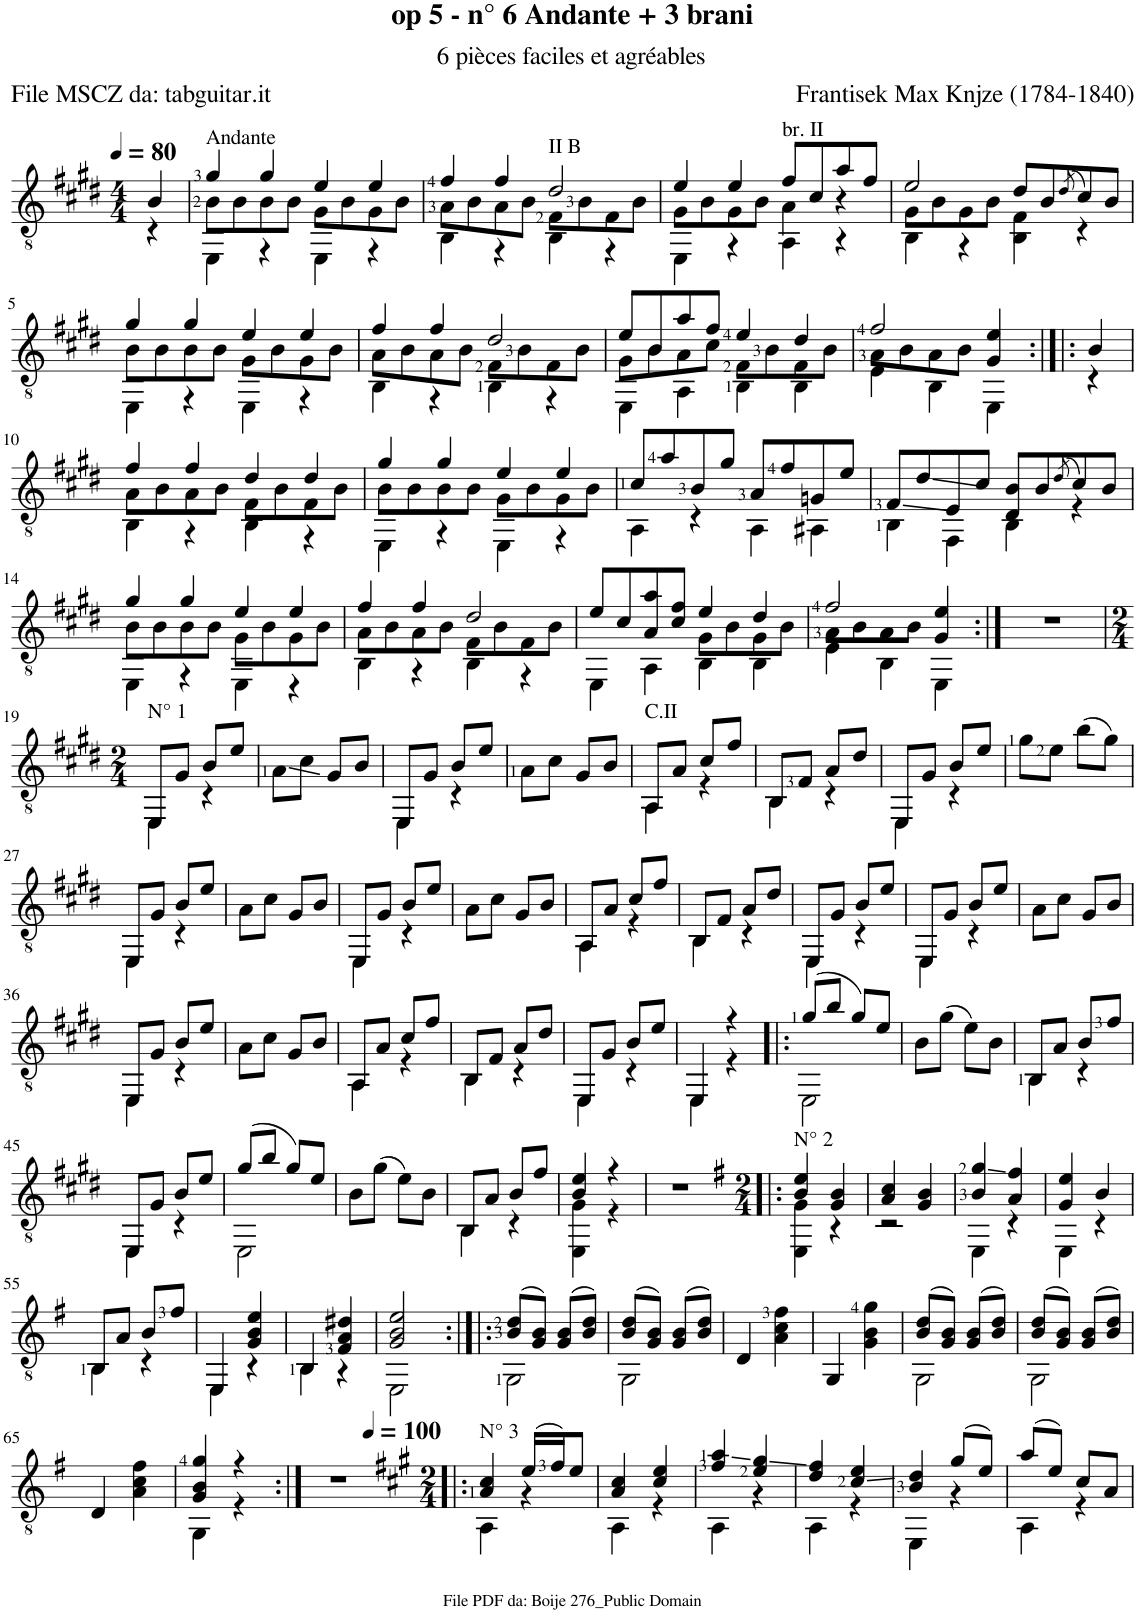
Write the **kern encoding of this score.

**kern
*part1
*staff1
*I"Guitar
*I'Guit.
*clefGv2
*k[f#c#g#d#]
*M4/4
*MM80
=
*^
4B/	4r
=1	=1
*	*^
!LO:TX:a:t=Andante	!	!
4g#/	8B\L	4EE\
.	8B\	.
4g#/	8B\	4r
.	8B\J	.
4e/	8G#\L	4EE\
.	8B\	.
4e/	8G#\	4r
.	8B\J	.
=2	=2	=2
4f#/	8A\L	4BB\
.	8B\	.
4f#/	8A\	4r
.	8B\J	.
!LO:TX:a:t=II B	!	!
2d#/	8F#\L	4BB\
.	8B\	.
.	8F#\	4r
.	8B\J	.
=3	=3	=3
4e/	8G#\L	4EE\
.	8B\	.
4e/	8G#\	4r
.	8B\J	.
!LO:TX:a:t=br. II	!	!
8f#/L	4A\	4AA\
8c#/	.	.
8a/	4r	4r
8f#/J	.	.
=4	=4	=4
2e/	8G#\L	4BB\
.	8B\	.
.	8G#\	4r
.	8B\J	.
8d#/L	4F#\	4BB\
8B/	.	.
(8qd#/	.	.
8c#/)	4ryy	4r
8B/J	.	.
!!LO:LB:g=z	!!	!!
=5	=5	=5
4g#/	8B\L	4EE\
.	8B\	.
4g#/	8B\	4r
.	8B\J	.
4e/	8G#\L	4EE\
.	8B\	.
4e/	8G#\	4r
.	8B\J	.
=6	=6	=6
4f#/	8A\L	4BB\
.	8B\	.
4f#/	8A\	4r
.	8B\J	.
2d#/	8F#\L	4BB\
.	8B\	.
.	8F#\	4r
.	8B\J	.
=7	=7	=7
8e/L	8G#\L	4EE\
8B/	8B\	.
8a/	8A\	4AA\
8f#/J	8c#\J	.
4e/	8F#\L	4BB\
.	8B\	.
4d#/	8F#\	4BB\
.	8B\J	.
=8	=8	=8
2f#/	8A\L	4E\
.	8B\	.
.	8A\	4BB\
.	8B\J	.
4G#/ 4e/	4ryy	4EE\
*	*v	*v
=9:|!|:	=9:|!|:
4B/	4r
!!LO:LB:g=z	!!
=10	=10
*	*^
4f#/	8A\L	4BB\
.	8B\	.
4f#/	8A\	4r
.	8B\J	.
4d#/	8F#\L	4BB\
.	8B\	.
4d#/	8F#\	4r
.	8B\J	.
=11	=11	=11
4g#/	8B\L	4EE\
.	8B\	.
4g#/	8B\	4r
.	8B\J	.
4e/	8G#\L	4EE\
.	8B\	.
4e/	8G#\	4r
.	8B\J	.
*	*v	*v
=12	=12
8c#/L	4AA\
8a/	.
8B/	4r
8g#/J	.
8A/L	4AA\
8f#/	.
8Gn/	4AA#X\
8e/J	.
=13	=13
8F#/L	4BB\
8d#/	.
8E/	4FF#\
8c#/J	.
8D#/ 8B/L	4BB\
8B/	.
(8qd#/	.
8c#/)	4r
8B/J	.
!!LO:LB:g=z	!!
=14	=14
*	*^
4g#/	8B\L	4EE\
.	8B\	.
4g#/	8B\	4r
.	8B\J	.
4e/	8G#\L	4EE\
.	8B\	.
4e/	8G#\	4r
.	8B\J	.
=15	=15	=15
4f#/	8A\L	4BB\
.	8B\	.
4f#/	8A\	4r
.	8B\J	.
2d#/	8F#\L	4BB\
.	8B\	.
.	8F#\	4r
.	8B\J	.
=16	=16	=16
8e/L	2ryy	4EE\
8c#/	.	.
8A/ 8a/	.	4AA\
8c#/ 8f#/J	.	.
4e/	8G#\L	4BB\
.	8B\	.
4d#/	8G#\	4BB\
.	8B\J	.
=17	=17	=17
2f#/	8A\L	4E\
.	8B\	.
.	8A\	4BB\
.	8B\J	.
4G#/ 4e/	4ryy	4EE\
*v	*v	*v
=18:|!
1r
!!LO:LB:g=z
=19
*k[f#c#g#d#]
*M2/4
*^
!LO:TX:a:t=N° 1	!
8EE/L	4EE\
8G#/J	.
8B/L	4r
8e/J	.
*v	*v
=20
8A\L
8c#\J
8G#/L
8B/J
=21
*^
8EE/L	4EE\
8G#/J	.
8B/L	4r
8e/J	.
*v	*v
=22
8A\L
8c#\J
8G#/L
8B/J
=23
*^
!LO:TX:a:t=C.II	!
8AA/L	4AA\
8A/J	.
8c#/L	4r
8f#/J	.
=24	=24
8BB/L	4BB\
8F#/J	.
8A/L	4r
8d#/J	.
=25	=25
8EE/L	4EE\
8G#/J	.
8B/L	4r
8e/J	.
*v	*v
=26
8g#\L
8e\J
(8b\L
8g#\J)
!!LO:LB:g=z
=27
*^
8EE/L	4EE\
8G#/J	.
8B/L	4r
8e/J	.
*v	*v
=28
8A\L
8c#\J
8G#/L
8B/J
=29
*^
8EE/L	4EE\
8G#/J	.
8B/L	4r
8e/J	.
*v	*v
=30
8A\L
8c#\J
8G#/L
8B/J
=31
*^
8AA/L	4AA\
8A/J	.
8c#/L	4r
8f#/J	.
=32	=32
8BB/L	4BB\
8F#/J	.
8A/L	4r
8d#/J	.
=33	=33
8EE/L	4EE\
8G#/J	.
8B/L	4r
8e/J	.
=34	=34
8EE/L	4EE\
8G#/J	.
8B/L	4r
8e/J	.
*v	*v
=35
8A\L
8c#\J
8G#/L
8B/J
!!LO:LB:g=z
=36
*^
8EE/L	4EE\
8G#/J	.
8B/L	4r
8e/J	.
*v	*v
=37
8A\L
8c#\J
8G#/L
8B/J
=38
*^
8AA/L	4AA\
8A/J	.
8c#/L	4r
8f#/J	.
=39	=39
8BB/L	4BB\
8F#/J	.
8A/L	4r
8d#/J	.
=40	=40
8EE/L	4EE\
8G#/J	.
8B/L	4r
8e/J	.
=41	=41
4EE/	4EE\
4r	4r
=42!|:	=42!|:
(8g#/L	2EE\
8b/J	.
8g#/L)	.
8e/J	.
*v	*v
=43
8B\L
(8g#\J
8e\L)
8B\J
=44
*^
8BB/L	4BB\
8A/J	.
8B/L	4r
8f#/J	.
!!LO:LB:g=z	!!
=45	=45
8EE/L	4EE\
8G#/J	.
8B/L	4r
8e/J	.
=46	=46
(8g#/L	2EE\
8b/J	.
8g#/L)	.
8e/J	.
*v	*v
=47
8B\L
(8g#\J
8e\L)
8B\J
=48
*^
8BB/L	4BB\
8A/J	.
8B/L	4r
8f#/J	.
=49	=49
4B/ 4e/	4EE\ 4G#\
4r	4r
*v	*v
=50
2r
=51!|:
*k[f#]
*M2/4
*^
!LO:TX:a:t=N° 2	!
4B/ 4e/	4EE\ 4G\
4G/ 4B/	4r
=52	=52
4A/ 4c/	2r
4G/ 4B/	.
=53	=53
4B/ 4g/	4EE\
4A/ 4f#/	4r
=54	=54
4G/ 4e/	4EE\
4B/	4r
!!LO:LB:g=z	!!
=55	=55
8BB/L	4BB\
8A/J	.
8B/L	4r
8f#/J	.
=56	=56
4EE/	4EE\
4G/ 4B/ 4e/	4r
=57	=57
4BB/	4BB\
4F#/ 4A/ 4d#X/	4r
=58	=58
2G/ 2B/ 2e/	2EE\
=59:|!|:	=59:|!|:
(8B/ 8d/L	2GG\
8G/ 8B/J)	.
(8G/ 8B/L	.
8B/ 8d/J)	.
=60	=60
(8B/ 8d/L	2GG\
8G/ 8B/J)	.
(8G/ 8B/L	.
8B/ 8d/J)	.
*v	*v
=61
4D/
4A\ 4c\ 4f#\
=62
4GG/
4G\ 4B\ 4g\
=63
*^
(8B/ 8d/L	2GG\
8G/ 8B/J)	.
(8G/ 8B/L	.
8B/ 8d/J)	.
=64	=64
(8B/ 8d/L	2GG\
8G/ 8B/J)	.
(8G/ 8B/L	.
8B/ 8d/J)	.
*v	*v
!!LO:LB:g=z
=65
4D/
4A\ 4c\ 4f#\
=66
*^
4G/ 4B/ 4g/	4GG\
4r	4r
*v	*v
=67:|!
2r
=68!|:
*k[f#c#g#]
*M2/4
*MM100
*^
!LO:TX:a:t=N° 3	!
4A/ 4c#/	4AA\
(16e/LL	4r
16f#/J)	.
8e/J	.
=69	=69
4A/ 4c#/	4AA\
4c#/ 4e/	4r
=70	=70
4f#/ 4a/	4AA\
4e/ 4g#/	4r
=71	=71
4d/ 4f#/	4AA\
4c#/ 4e/	4r
=72	=72
4B/ 4d/	4EE\
(8g#/L	4r
8e/J)	.
=73	=73
(8a/L	4AA\
8e/J)	.
8c#/L	4r
8A/J	.
*v	*v
=
*-
